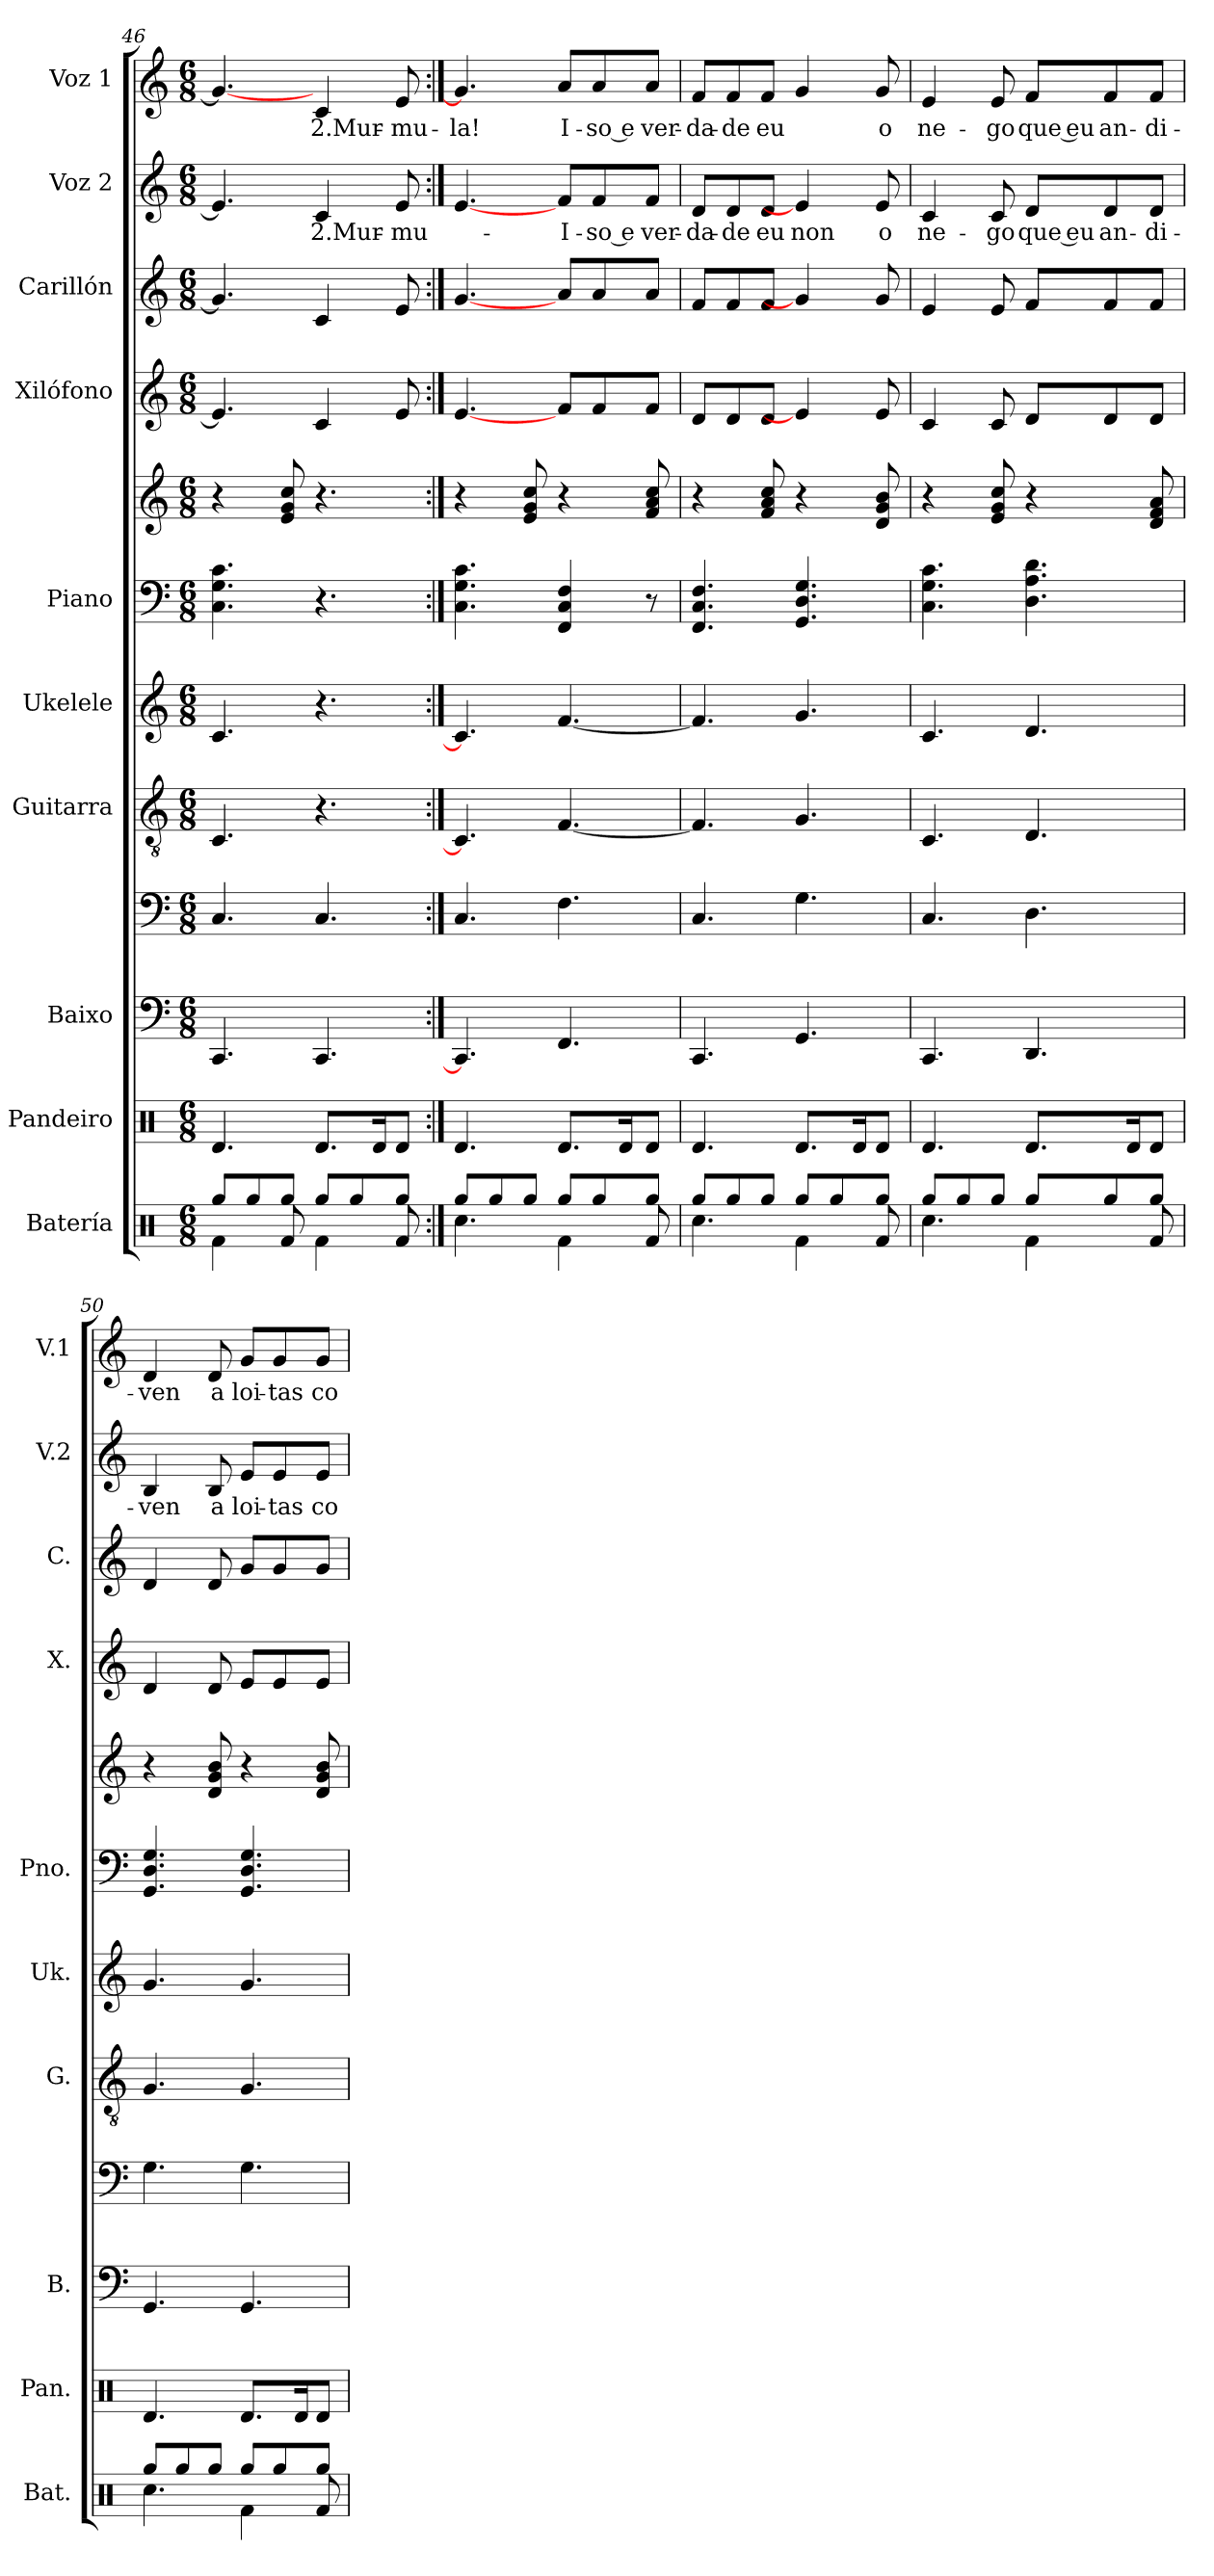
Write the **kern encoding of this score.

**kern	**kern	**kern	**kern	**kern	**kern	**kern	**kern	**kern	**kern	**kern	**text	**kern	**text
*part10	*part9	*part8	*part8	*part7	*part6	*part5	*part5	*part4	*part3	*part2	*part2	*part1	*part1
*staff12	*staff11	*staff10	*staff9	*staff8	*staff7	*staff6	*staff5	*staff4	*staff3	*staff2	*staff2	*staff1	*staff1
*I"Batería	*I"Pandeiro	*I"Baixo	*	*I"Guitarra	*I"Ukelele	*I"Piano	*	*I"Xilófono	*I"Carillón	*I"Voz 2	*	*I"Voz 1	*
*I'Bat.	*I'Pan.	*I'B.	*	*I'G.	*I'Uk.	*I'Pno.	*	*I'X.	*I'C.	*I'V.2	*	*I'V.1	*
!!LO:PB:g=z
*clefX	*clefX	*	*clefF4	*clefGv2	*clefG2	*clefF4	*clefG2	*clefG2	*clefG2	*clefG2	*	*clefG2	*
*	*	*ITrd7c12	*ITrd7c12	*	*	*	*	*ITrd-7c-12	*ITrd-14c-24	*	*	*	*
*k[]	*k[]	*k[]	*k[]	*k[]	*k[]	*k[]	*k[]	*k[]	*k[]	*k[]	*	*k[]	*
*M6/8	*M6/8	*M6/8	*M6/8	*M6/8	*M6/8	*M6/8	*M6/8	*M6/8	*M6/8	*M6/8	*	*M6/8	*
=46	=46	=46	=46	=46	=46	=46	=46	=46	=46	=46	=46	=46	=46
*^	*	*	*	*	*	*	*	*	*	*	*	*	*
8Rgg/L	4Rf\	4.Rd/	4.CCC	4.CC/	4.C/	4.c/	4.C\ 4.G\ 4.c\	4r	4.ee/]	4.ggg/]	4.e/]	.	4.g/_	.
8Rgg/	.	.	.	.	.	.	.	.	.	.	.	.	.	.
8Rgg/J	8Rf/	.	.	.	.	.	.	8e/ 8g/ 8cc/	.	.	.	.	.	.
!	!	!	!	!	!	!	!	!	!	!	!	!LO:LY:b	!	!LO:LY:b
8Rgg/L	4Rf\	8.Rd/L	4.CCC	4.CC/	4.r	4.r	4.r	4.r	4cc/	4ccc/	4c/	2.Mur-	4c/	2.Mur-
8Rgg/	.	.	.	.	.	.	.	.	.	.	.	.	.	.
.	.	16Rd/K	.	.	.	.	.	.	.	.	.	.	.	.
!	!	!	!	!	!	!	!	!	!	!	!	!LO:LY:b	!	!LO:LY:b
8Rgg/J	8Rf/	8Rd/J	.	.	.	.	.	.	8ee/	8eee/	8e/	-mu-	8e/	-mu-
=47:|!	=47:|!	=47:|!	=47:|!	=47:|!	=47:|!	=47:|!	=47:|!	=47:|!	=47:|!	=47:|!	=47:|!	=47:|!	=47:|!	=47:|!
!	!	!	!	!	!	!	!	!	!	!	!	!	!	!LO:LY:b
8Rgg/L	4.Rcc\	4.Rd/	4.CCC]	4.CC/	4.C/]	4.c/]	4.C\ 4.G\ 4.c\	4r	[4.ee/	[4.ggg/	[4.e/	.	4.g/]	-la!
8Rgg/	.	.	.	.	.	.	.	.	.	.	.	.	.	.
8Rgg/J	.	.	.	.	.	.	.	8e/ 8g/ 8cc/	.	.	.	.	.	.
!	!	!	!	!	!	!	!	!	!	!	!	!LO:LY:b	!	!LO:LY:b
8Rgg/L	4Rf\	8.Rd/L	4.FFF	4.FF\	[4.F/	[4.f/	4FF/ 4C/ 4F/	4r	8ff/L	8aaa/L	8f/L	I-	8a/L	I-
!	!	!	!	!	!	!	!	!	!	!	!	!LO:LY:b	!	!LO:LY:b
8Rgg/	.	.	.	.	.	.	.	.	8ff/	8aaa/	8f/	so e	8a/	so e
.	.	16Rd/K	.	.	.	.	.	.	.	.	.	.	.	.
!	!	!	!	!	!	!	!	!	!	!	!	!LO:LY:b	!	!LO:LY:b
8Rgg/J	8Rf/	8Rd/J	.	.	.	.	8r	8f/ 8a/ 8cc/	8ff/J	8aaa/J	8f/J	ver-	8a/J	ver-
=48	=48	=48	=48	=48	=48	=48	=48	=48	=48	=48	=48	=48	=48	=48
!	!	!	!	!	!	!	!	!	!	!	!	!LO:LY:b	!	!LO:LY:b
8Rgg/L	4.Rcc\	4.Rd/	4.CCC	4.CC/	4.F/]	4.f/]	4.FF/ 4.C/ 4.F/	4r	8dd/L	8fff/L	8d/L	-da-	8f/L	-da-
!	!	!	!	!	!	!	!	!	!	!	!	!LO:LY:b	!	!LO:LY:b
8Rgg/	.	.	.	.	.	.	.	.	8dd/	8fff/	8d/	-de	8f/	-de
!	!	!	!	!	!	!	!	!	!	!	!	!LO:LY:b	!	!LO:LY:b
8Rgg/J	.	.	.	.	.	.	.	8f/ 8a/ 8cc/	8dd/J	8fff/J	8d/J	eu	8f/J	eu
!	!	!	!	!	!	!	!	!	!	!	!	!LO:LY:b	!	!
8Rgg/L	4Rf\	8.Rd/L	4.GGG	4.GG\	4.G/	4.g/	4.GG/ 4.D/ 4.G/	4r	4ee/]	4ggg/]	4e/]	non	4g/	.
8Rgg/	.	.	.	.	.	.	.	.	.	.	.	.	.	.
.	.	16Rd/K	.	.	.	.	.	.	.	.	.	.	.	.
!	!	!	!	!	!	!	!	!	!	!	!	!LO:LY:b	!	!LO:LY:b
8Rgg/J	8Rf/	8Rd/J	.	.	.	.	.	8d/ 8g/ 8b/	8ee/	8ggg/	8e/	o	8g/	o
=49	=49	=49	=49	=49	=49	=49	=49	=49	=49	=49	=49	=49	=49	=49
!	!	!	!	!	!	!	!	!	!	!	!	!LO:LY:b	!	!LO:LY:b
8Rgg/L	4.Rcc\	4.Rd/	4.CCC	4.CC/	4.C/	4.c/	4.C\ 4.G\ 4.c\	4r	4cc/	4eee/	4c/	ne-	4e/	ne-
8Rgg/	.	.	.	.	.	.	.	.	.	.	.	.	.	.
!	!	!	!	!	!	!	!	!	!	!	!	!LO:LY:b	!	!LO:LY:b
8Rgg/J	.	.	.	.	.	.	.	8e/ 8g/ 8cc/	8cc/	8eee/	8c/	-go	8e/	-go
!	!	!	!	!	!	!	!	!	!	!	!	!LO:LY:b	!	!LO:LY:b
8Rgg/L	4Rf\	8.Rd/L	4.DDD	4.DD\	4.D/	4.d/	4.D\ 4.A\ 4.d\	4r	8dd/L	8fff/L	8d/L	que eu	8f/L	que eu
!	!	!	!	!	!	!	!	!	!	!	!	!LO:LY:b	!	!LO:LY:b
8Rgg/	.	.	.	.	.	.	.	.	8dd/	8fff/	8d/	an-	8f/	an-
.	.	16Rd/K	.	.	.	.	.	.	.	.	.	.	.	.
!	!	!	!	!	!	!	!	!	!	!	!	!LO:LY:b	!	!LO:LY:b
8Rgg/J	8Rf/	8Rd/J	.	.	.	.	.	8d/ 8f/ 8a/	8dd/J	8fff/J	8d/J	-di-	8f/J	-di-
!!LO:PB:g=z
=50	=50	=50	=50	=50	=50	=50	=50	=50	=50	=50	=50	=50	=50	=50
!	!	!	!	!	!	!	!	!	!	!	!	!LO:LY:b	!	!LO:LY:b
8Rgg/L	4.Rcc\	4.Rd/	4.GGG	4.GG\	4.G/	4.g/	4.GG/ 4.D/ 4.G/	4r	4dd/	4ddd/	4B/	-ven	4d/	-ven
8Rgg/	.	.	.	.	.	.	.	.	.	.	.	.	.	.
!	!	!	!	!	!	!	!	!	!	!	!	!LO:LY:b	!	!LO:LY:b
8Rgg/J	.	.	.	.	.	.	.	8d/ 8g/ 8b/	8dd/	8ddd/	8B/	a	8d/	a
!	!	!	!	!	!	!	!	!	!	!	!	!LO:LY:b	!	!LO:LY:b
8Rgg/L	4Rf\	8.Rd/L	4.GGG	4.GG\	4.G/	4.g/	4.GG/ 4.D/ 4.G/	4r	8ee/L	8ggg/L	8e/L	loi-	8g/L	loi-
!	!	!	!	!	!	!	!	!	!	!	!	!LO:LY:b	!	!LO:LY:b
8Rgg/	.	.	.	.	.	.	.	.	8ee/	8ggg/	8e/	-tas	8g/	-tas
.	.	16Rd/K	.	.	.	.	.	.	.	.	.	.	.	.
!	!	!	!	!	!	!	!	!	!	!	!	!LO:LY:b	!	!LO:LY:b
8Rgg/J	8Rf/	8Rd/J	.	.	.	.	.	8d/ 8g/ 8b/	8ee/J	8ggg/J	8e/J	co	8g/J	co
*v	*v	*	*	*	*	*	*	*	*	*	*	*	*	*
=	=	=	=	=	=	=	=	=	=	=	=	=	=
*-	*-	*-	*-	*-	*-	*-	*-	*-	*-	*-	*-	*-	*-
